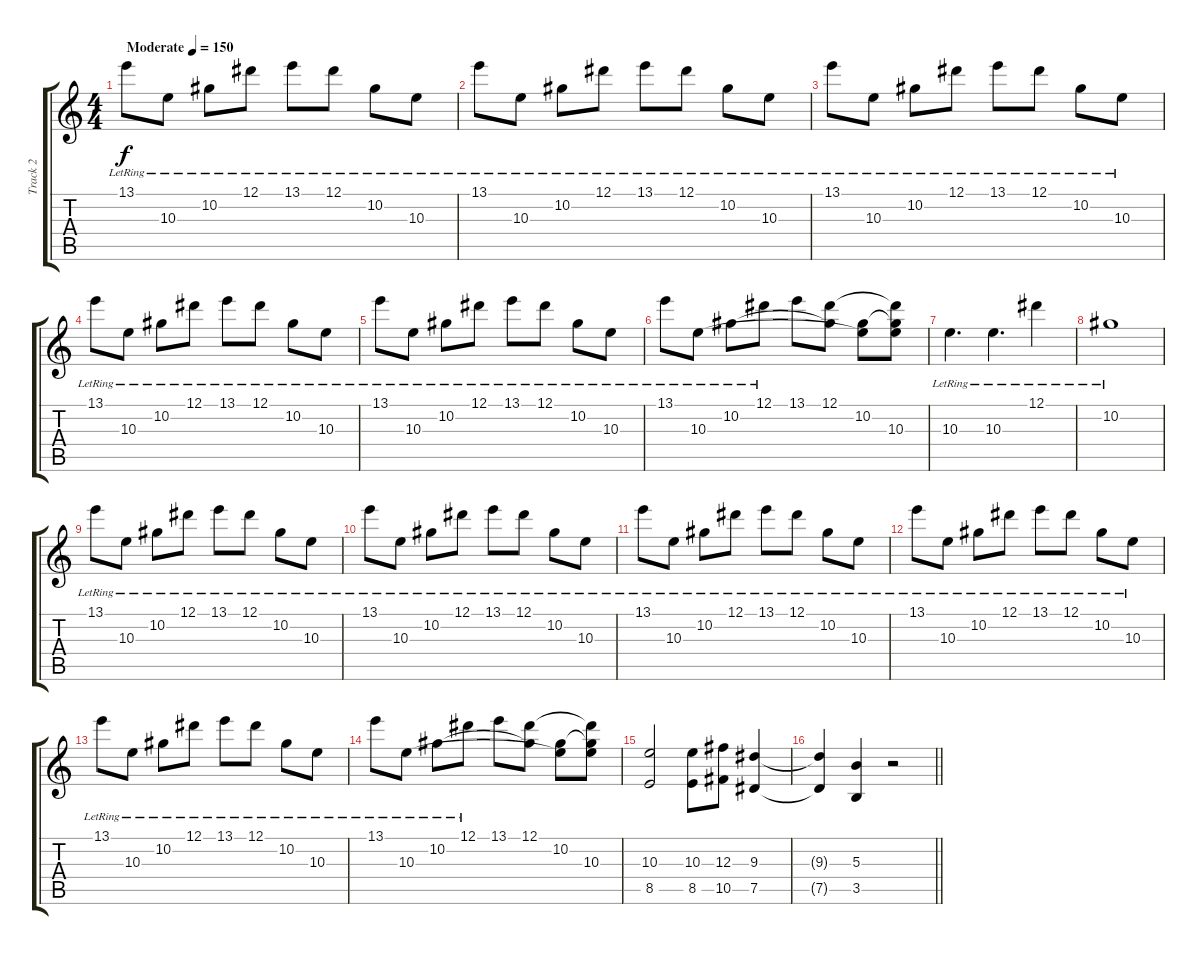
\track ("Track 2" "Track 2") {instrument distortionguitar}
\staff {score tabs}
\tuning (Eb4 Bb3 Gb3 Db3 Ab2 Db2) {hide}
\ts (4 4)
\tempo (150 "Moderate")
\clef g2
\ks c
13.1{lr}.8{dy f instrument distortionguitar} 10.3{lr}.8 10.2{lr}.8 12.1{lr}.8 13.1{lr}.8 12.1{lr}.8 10.2{lr}.8 10.3{lr}.8 |
13.1{lr}.8 10.3{lr}.8 10.2{lr}.8 12.1{lr}.8 13.1{lr}.8 12.1{lr}.8 10.2{lr}.8 10.3{lr}.8 |
13.1{lr}.8 10.3{lr}.8 10.2{lr}.8 12.1{lr}.8 13.1{lr}.8 12.1{lr}.8 10.2{lr}.8 10.3{lr}.8 |
13.1{lr}.8 10.3{lr}.8 10.2{lr}.8 12.1{lr}.8 13.1{lr}.8 12.1{lr}.8 10.2{lr}.8 10.3{lr}.8 |
13.1{lr}.8 10.3{lr}.8 10.2{lr}.8 12.1{lr}.8 13.1{lr}.8 12.1{lr}.8 10.2{lr}.8 10.3{lr}.8 |
13.1{lr}.8 10.3{lr}.8 10.2{lr}.8 12.1{lr}.8 13.1.8 (12.1 10.2{t}).8 (10.2 10.3{t}).8 (12.1{t} 10.2{t} 10.3).8 |
10.3{lr}.4{d} 10.3{lr}.4{d} 12.1{lr}.4 |
10.2{lr}.1 |
13.1{lr}.8 10.3{lr}.8 10.2{lr}.8 12.1{lr}.8 13.1{lr}.8 12.1{lr}.8 10.2{lr}.8 10.3{lr}.8 |
13.1{lr}.8 10.3{lr}.8 10.2{lr}.8 12.1{lr}.8 13.1{lr}.8 12.1{lr}.8 10.2{lr}.8 10.3{lr}.8 |
13.1{lr}.8 10.3{lr}.8 10.2{lr}.8 12.1{lr}.8 13.1{lr}.8 12.1{lr}.8 10.2{lr}.8 10.3{lr}.8 |
13.1{lr}.8 10.3{lr}.8 10.2{lr}.8 12.1{lr}.8 13.1{lr}.8 12.1{lr}.8 10.2{lr}.8 10.3{lr}.8 |
13.1{lr}.8 10.3{lr}.8 10.2{lr}.8 12.1{lr}.8 13.1{lr}.8 12.1{lr}.8 10.2{lr}.8 10.3{lr}.8 |
13.1{lr}.8 10.3{lr}.8 10.2{lr}.8 12.1{lr}.8 13.1.8 (12.1 10.2{t}).8 (10.2 10.3{t}).8 (12.1{t} 10.2{t} 10.3).8 |
(10.3 8.5).2 (10.3 8.5).8 (12.3 10.5).8 (9.3 7.5).4 |
\barLineRight lightlight
(9.3{t} 7.5{t}).4 (5.3 3.5).4 r.2
